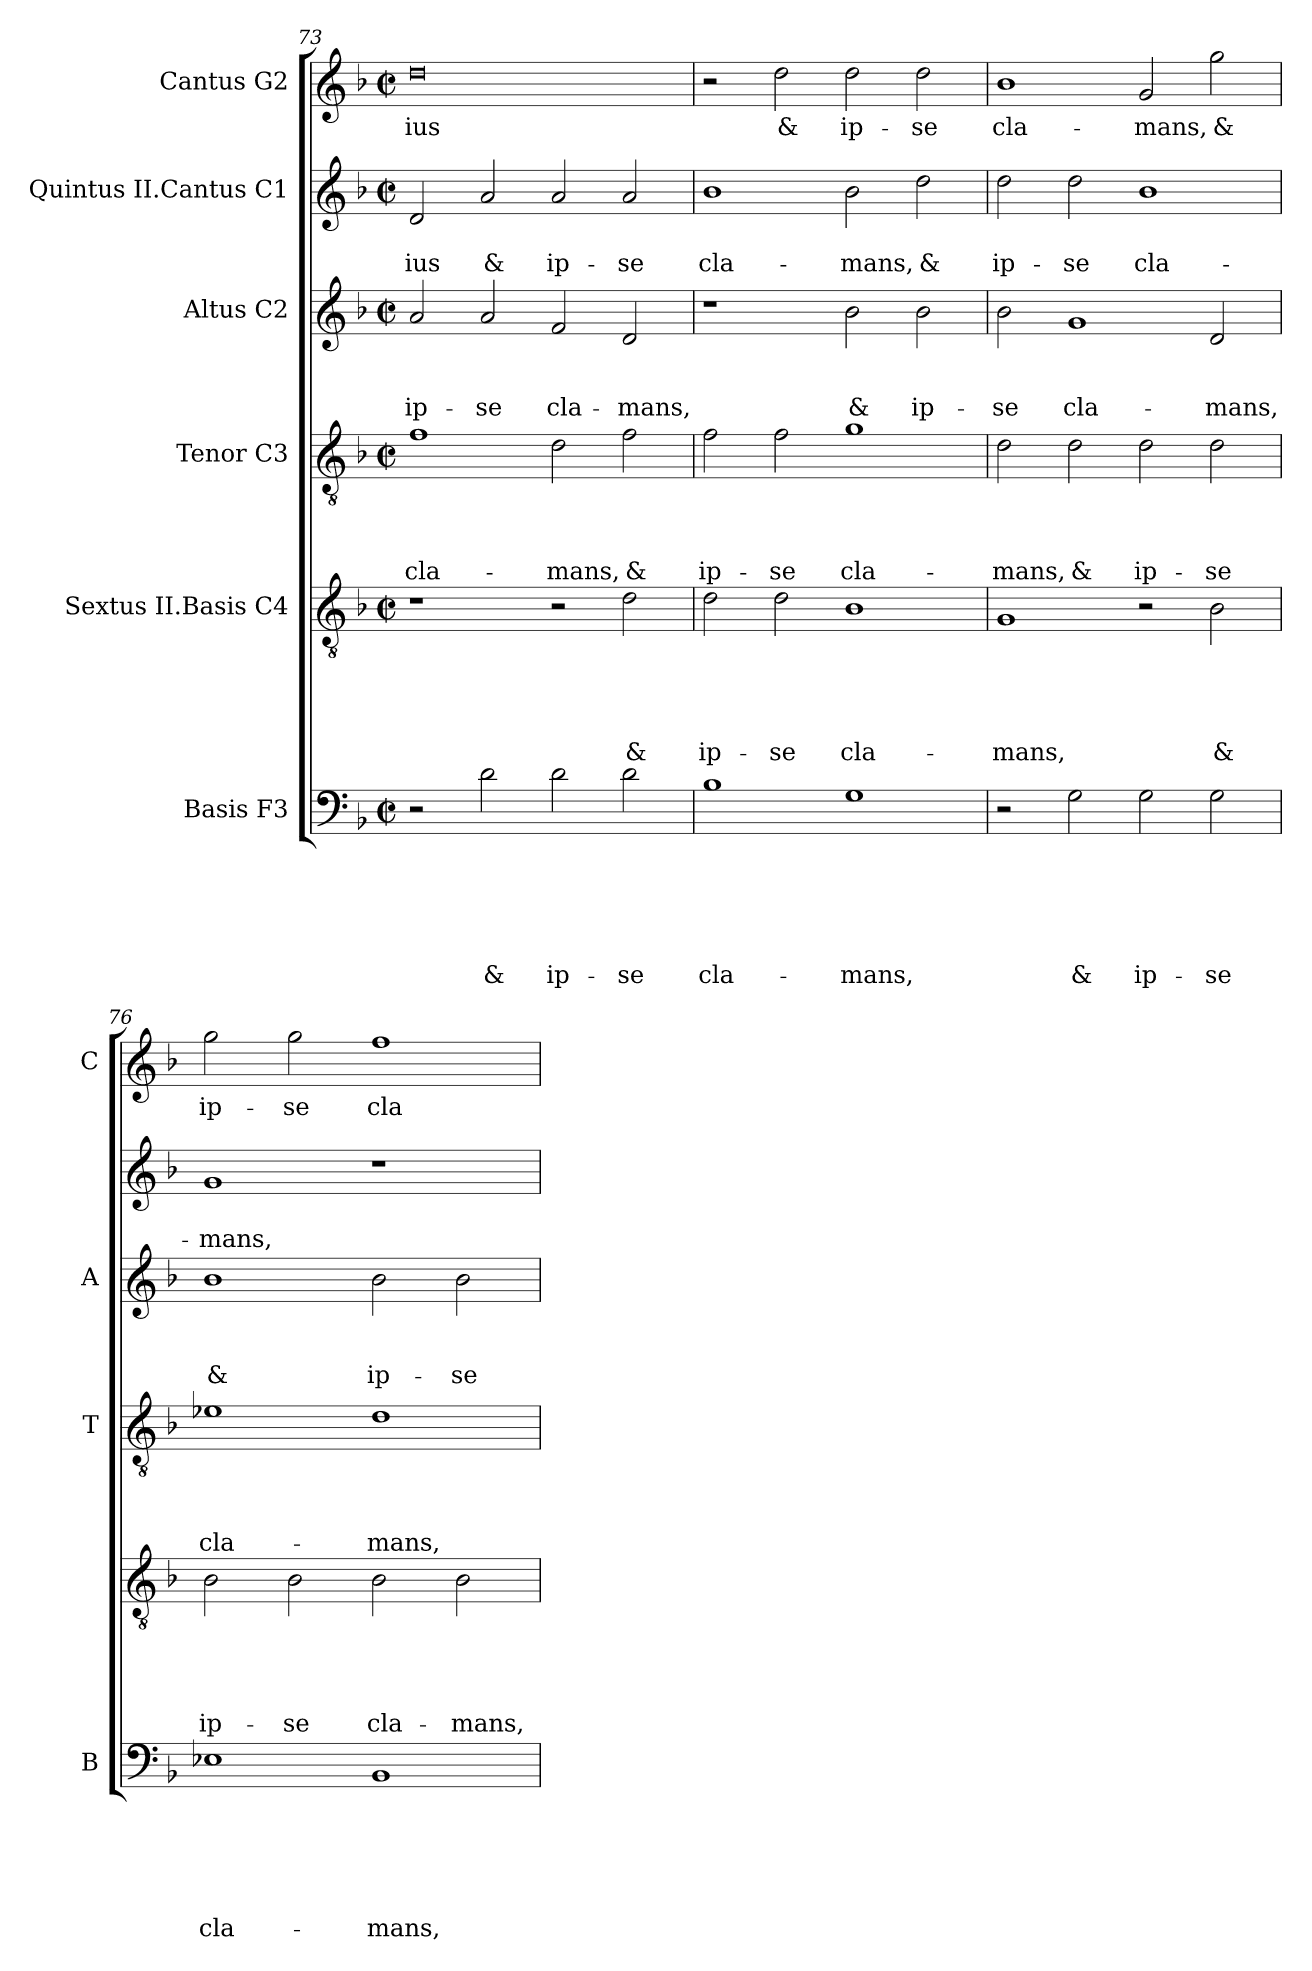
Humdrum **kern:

**kern	**text	**text	**text	**text	**text	**text	**kern	**text	**text	**text	**text	**text	**kern	**text	**text	**text	**text	**kern	**text	**text	**text	**kern	**text	**text	**kern	**text
*part6	*part6	*part6	*part6	*part6	*part6	*part6	*part5	*part5	*part5	*part5	*part5	*part5	*part4	*part4	*part4	*part4	*part4	*part3	*part3	*part3	*part3	*part2	*part2	*part2	*part1	*part1
*staff6	*staff6	*staff6	*staff6	*staff6	*staff6	*staff6	*staff5	*staff5	*staff5	*staff5	*staff5	*staff5	*staff4	*staff4	*staff4	*staff4	*staff4	*staff3	*staff3	*staff3	*staff3	*staff2	*staff2	*staff2	*staff1	*staff1
*I"Basis F3	*	*	*	*	*	*	*I"Sextus II.Basis C4	*	*	*	*	*	*I"Tenor C3	*	*	*	*	*I"Altus C2	*	*	*	*I"Quintus II.Cantus C1	*	*	*I"Cantus G2	*
*I'B	*	*	*	*	*	*	*	*	*	*	*	*	*I'T	*	*	*	*	*I'A	*	*	*	*	*	*	*I'C	*
*clefF4	*	*	*	*	*	*	*clefGv2	*	*	*	*	*	*clefGv2	*	*	*	*	*clefG2	*	*	*	*clefG2	*	*	*clefG2	*
*k[b-]	*	*	*	*	*	*	*k[b-]	*	*	*	*	*	*k[b-]	*	*	*	*	*k[b-]	*	*	*	*k[b-]	*	*	*k[b-]	*
*F:	*	*	*	*	*	*	*F:	*	*	*	*	*	*F:	*	*	*	*	*F:	*	*	*	*F:	*	*	*F:	*
*M2/2	*	*	*	*	*	*	*M2/2	*	*	*	*	*	*M2/2	*	*	*	*	*M2/2	*	*	*	*M2/2	*	*	*M2/2	*
*met(c|)	*	*	*	*	*	*	*met(c|)	*	*	*	*	*	*met(c|)	*	*	*	*	*met(c|)	*	*	*	*met(c|)	*	*	*met(c|)	*
=73	=73	=73	=73	=73	=73	=73	=73	=73	=73	=73	=73	=73	=73	=73	=73	=73	=73	=73	=73	=73	=73	=73	=73	=73	=73	=73
!	!	!	!	!	!	!	!	!	!	!	!	!	!	!	!	!	!LO:LY:b	!	!	!	!LO:LY:b	!	!	!LO:LY:b	!	!LO:LY:b
2r	.	.	.	.	.	.	1r	.	.	.	.	.	1f	.	.	.	cla-	2a/	.	.	ip-	2d/	.	-ius	0dd	-ius
!	!	!	!	!	!	!LO:LY:b	!	!	!	!	!	!	!	!	!	!	!	!	!	!	!LO:LY:b	!	!	!LO:LY:b	!	!
2d\	.	.	.	.	.	&	.	.	.	.	.	.	.	.	.	.	.	2a/	.	.	-se	2a/	.	&	.	.
!	!	!	!	!	!	!LO:LY:b	!	!	!	!	!	!	!	!	!	!	!LO:LY:b	!	!	!	!LO:LY:b	!	!	!LO:LY:b	!	!
2d\	.	.	.	.	.	ip-	2r	.	.	.	.	.	2d\	.	.	.	-mans,	2f/	.	.	cla-	2a/	.	ip-	.	.
!	!	!	!	!	!	!LO:LY:b	!	!	!	!	!	!LO:LY:b	!	!	!	!	!LO:LY:b	!	!	!	!LO:LY:b	!	!	!LO:LY:b	!	!
2d\	.	.	.	.	.	-se	2d\	.	.	.	.	&	2f\	.	.	.	&	2d/	.	.	-mans,	2a/	.	-se	.	.
!!LO:PB:g=z
=74	=74	=74	=74	=74	=74	=74	=74	=74	=74	=74	=74	=74	=74	=74	=74	=74	=74	=74	=74	=74	=74	=74	=74	=74	=74	=74
!	!	!	!	!	!	!LO:LY:b	!	!	!	!	!	!LO:LY:b	!	!	!	!	!LO:LY:b	!	!	!	!	!	!	!LO:LY:b	!	!
1B-	.	.	.	.	.	cla-	2d\	.	.	.	.	ip-	2f\	.	.	.	ip-	1r	.	.	.	1b-	.	cla-	2r	.
!	!	!	!	!	!	!	!	!	!	!	!	!LO:LY:b	!	!	!	!	!LO:LY:b	!	!	!	!	!	!	!	!	!LO:LY:b
.	.	.	.	.	.	.	2d\	.	.	.	.	-se	2f\	.	.	.	-se	.	.	.	.	.	.	.	2dd\	&
!	!	!	!	!	!	!LO:LY:b	!	!	!	!	!	!LO:LY:b	!	!	!	!	!LO:LY:b	!	!	!	!LO:LY:b	!	!	!LO:LY:b	!	!LO:LY:b
1G	.	.	.	.	.	-mans,	1B-	.	.	.	.	cla-	1g	.	.	.	cla-	2b-\	.	.	&	2b-\	.	-mans,	2dd\	ip-
!	!	!	!	!	!	!	!	!	!	!	!	!	!	!	!	!	!	!	!	!	!LO:LY:b	!	!	!LO:LY:b	!	!LO:LY:b
.	.	.	.	.	.	.	.	.	.	.	.	.	.	.	.	.	.	2b-\	.	.	ip-	2dd\	.	&	2dd\	-se
=75	=75	=75	=75	=75	=75	=75	=75	=75	=75	=75	=75	=75	=75	=75	=75	=75	=75	=75	=75	=75	=75	=75	=75	=75	=75	=75
!	!	!	!	!	!	!	!	!	!	!	!	!LO:LY:b	!	!	!	!	!LO:LY:b	!	!	!	!LO:LY:b	!	!	!LO:LY:b	!	!LO:LY:b
2r	.	.	.	.	.	.	1G	.	.	.	.	-mans,	2d\	.	.	.	-mans,	2b-\	.	.	-se	2dd\	.	ip-	1b-	cla-
!	!	!	!	!	!	!LO:LY:b	!	!	!	!	!	!	!	!	!	!	!LO:LY:b	!	!	!	!LO:LY:b	!	!	!LO:LY:b	!	!
2G\	.	.	.	.	.	&	.	.	.	.	.	.	2d\	.	.	.	&	1g	.	.	cla-	2dd\	.	-se	.	.
!	!	!	!	!	!	!LO:LY:b	!	!	!	!	!	!	!	!	!	!	!LO:LY:b	!	!	!	!	!	!	!LO:LY:b	!	!LO:LY:b
2G\	.	.	.	.	.	ip-	2r	.	.	.	.	.	2d\	.	.	.	ip-	.	.	.	.	1b-	.	cla-	2g/	-mans,
!	!	!	!	!	!	!LO:LY:b	!	!	!	!	!	!LO:LY:b	!	!	!	!	!LO:LY:b	!	!	!	!LO:LY:b	!	!	!	!	!LO:LY:b
2G\	.	.	.	.	.	-se	2B-\	.	.	.	.	&	2d\	.	.	.	-se	2d/	.	.	-mans,	.	.	.	2gg\	&
=76	=76	=76	=76	=76	=76	=76	=76	=76	=76	=76	=76	=76	=76	=76	=76	=76	=76	=76	=76	=76	=76	=76	=76	=76	=76	=76
!	!	!	!	!	!	!LO:LY:b	!	!	!	!	!	!LO:LY:b	!	!	!	!	!LO:LY:b	!	!	!	!LO:LY:b	!	!	!LO:LY:b	!	!LO:LY:b
1E-X	.	.	.	.	.	cla-	2B-\	.	.	.	.	ip-	1e-X	.	.	.	cla-	1b-	.	.	&	1g	.	-mans,	2gg\	ip-
!	!	!	!	!	!	!	!	!	!	!	!	!LO:LY:b	!	!	!	!	!	!	!	!	!	!	!	!	!	!LO:LY:b
.	.	.	.	.	.	.	2B-\	.	.	.	.	-se	.	.	.	.	.	.	.	.	.	.	.	.	2gg\	-se
!	!	!	!	!	!	!LO:LY:b	!	!	!	!	!	!LO:LY:b	!	!	!	!	!LO:LY:b	!	!	!	!LO:LY:b	!	!	!	!	!LO:LY:b
1BB-	.	.	.	.	.	-mans,	2B-\	.	.	.	.	cla-	1d	.	.	.	-mans,	2b-\	.	.	ip-	1r	.	.	1ff	cla-
!	!	!	!	!	!	!	!	!	!	!	!	!LO:LY:b	!	!	!	!	!	!	!	!	!LO:LY:b	!	!	!	!	!
.	.	.	.	.	.	.	2B-\	.	.	.	.	-mans,	.	.	.	.	.	2b-\	.	.	-se	.	.	.	.	.
=	=	=	=	=	=	=	=	=	=	=	=	=	=	=	=	=	=	=	=	=	=	=	=	=	=	=
*-	*-	*-	*-	*-	*-	*-	*-	*-	*-	*-	*-	*-	*-	*-	*-	*-	*-	*-	*-	*-	*-	*-	*-	*-	*-	*-
